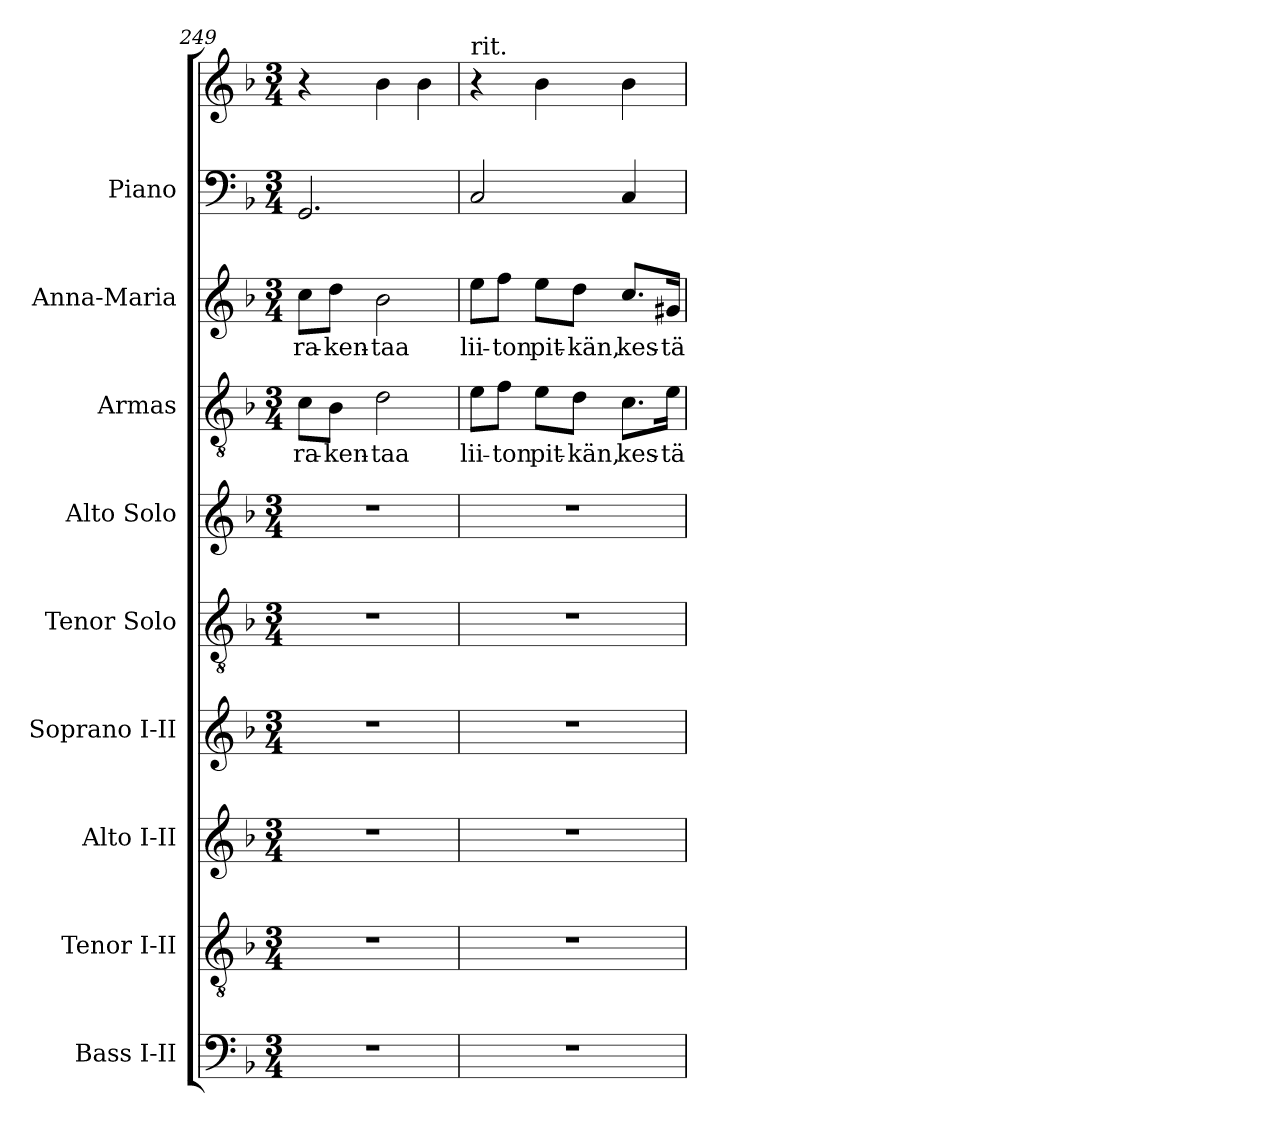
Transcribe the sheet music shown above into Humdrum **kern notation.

**kern	**kern	**kern	**kern	**kern	**kern	**kern	**text	**kern	**text	**kern	**kern
*part9	*part8	*part7	*part6	*part5	*part4	*part3	*part3	*part2	*part2	*part1	*part1
*staff10	*staff9	*staff8	*staff7	*staff6	*staff5	*staff4	*staff4	*staff3	*staff3	*staff2	*staff1
*I"Bass I-II	*I"Tenor I-II	*I"Alto I-II	*I"Soprano I-II	*I"Tenor Solo	*I"Alto Solo	*I"Armas	*	*I"Anna-Maria	*	*I"Piano	*
*I'B.	*I'T.	*I'A.	*I'S.	*I'T. Solo	*I'A. Solo	*I'Armas	*	*I'A-M	*	*I'Pno.	*
*clefF4	*clefGv2	*clefG2	*clefG2	*clefGv2	*clefG2	*clefGv2	*	*clefG2	*	*clefF4	*clefG2
*	*ITrd7c12	*	*	*ITrd7c12	*	*ITrd7c12	*	*	*	*	*
*k[b-]	*k[b-]	*k[b-]	*k[b-]	*k[b-]	*k[b-]	*k[b-]	*	*k[b-]	*	*k[b-]	*k[b-]
*F:	*F:	*F:	*F:	*F:	*F:	*F:	*	*F:	*	*F:	*F:
*M3/4	*M3/4	*M3/4	*M3/4	*M3/4	*M3/4	*M3/4	*	*M3/4	*	*M3/4	*M3/4
=249	=249	=249	=249	=249	=249	=249	=249	=249	=249	=249	=249
!LO:N:vis=1	!LO:N:vis=1	!LO:N:vis=1	!LO:N:vis=1	!LO:N:vis=1	!LO:N:vis=1	!	!	!	!	!	!
!	!	!	!	!	!	!	!LO:LY:b:color=#000000	!	!	!	!
!	!	!	!	!	!	!	!	!	!LO:LY:b:color=#000000	!	!
2.r	2.r	2.r	2.r	2.r	2.r	8Ci\L	ra-	8cci\L	ra-	2.GGi/	4r
!	!	!	!	!	!	!	!LO:LY:b:color=#000000	!	!	!	!
!	!	!	!	!	!	!	!	!	!LO:LY:b:color=#000000	!	!
.	.	.	.	.	.	8BB-i\J	-ken-	8ddi\J	-ken-	.	.
!	!	!	!	!	!	!	!LO:LY:b:color=#000000	!	!	!	!
!	!	!	!	!	!	!	!	!	!LO:LY:b:color=#000000	!	!
.	.	.	.	.	.	2Di\	-taa	2b-i\	-taa	.	4b-i\
.	.	.	.	.	.	.	.	.	.	.	4b-i\
=250	=250	=250	=250	=250	=250	=250	=250	=250	=250	=250	=250
!LO:N:vis=1	!LO:N:vis=1	!LO:N:vis=1	!LO:N:vis=1	!LO:N:vis=1	!LO:N:vis=1	!	!	!	!	!	!
!	!	!	!	!	!	!	!LO:LY:b:color=#000000	!	!	!	!
!	!	!	!	!	!	!	!	!	!	!	!LO:TX:t=rit.
!	!	!	!	!	!	!	!	!	!LO:LY:b:color=#000000	!	!
2.r	2.r	2.r	2.r	2.r	2.r	8Ei\L	lii-	8eei\L	lii-	2Ci/	4r
!	!	!	!	!	!	!	!LO:LY:b:color=#000000	!	!	!	!
!	!	!	!	!	!	!	!	!	!LO:LY:b:color=#000000	!	!
.	.	.	.	.	.	8Fi\J	-ton	8ffi\J	-ton	.	.
!	!	!	!	!	!	!	!LO:LY:b:color=#000000	!	!	!	!
!	!	!	!	!	!	!	!	!	!LO:LY:b:color=#000000	!	!
.	.	.	.	.	.	8Ei\L	pit-	8eei\L	pit-	.	4b-i\
!	!	!	!	!	!	!	!LO:LY:b:color=#000000	!	!	!	!
!	!	!	!	!	!	!	!	!	!LO:LY:b:color=#000000	!	!
.	.	.	.	.	.	8Di\J	-kän,	8ddi\J	-kän,	.	.
!	!	!	!	!	!	!	!LO:LY:b:color=#000000	!	!	!	!
!	!	!	!	!	!	!	!	!	!LO:LY:b:color=#000000	!	!
.	.	.	.	.	.	8.Ci\L	kes-	8.cci/L	kes-	4Ci/	4b-i\
!	!	!	!	!	!	!	!LO:LY:b:color=#000000	!	!	!	!
!	!	!	!	!	!	!	!	!	!LO:LY:b:color=#000000	!	!
.	.	.	.	.	.	16Ei\Jk	-tä-	16g#Xi/Jk	-tä-	.	.
=	=	=	=	=	=	=	=	=	=	=	=
*-	*-	*-	*-	*-	*-	*-	*-	*-	*-	*-	*-
